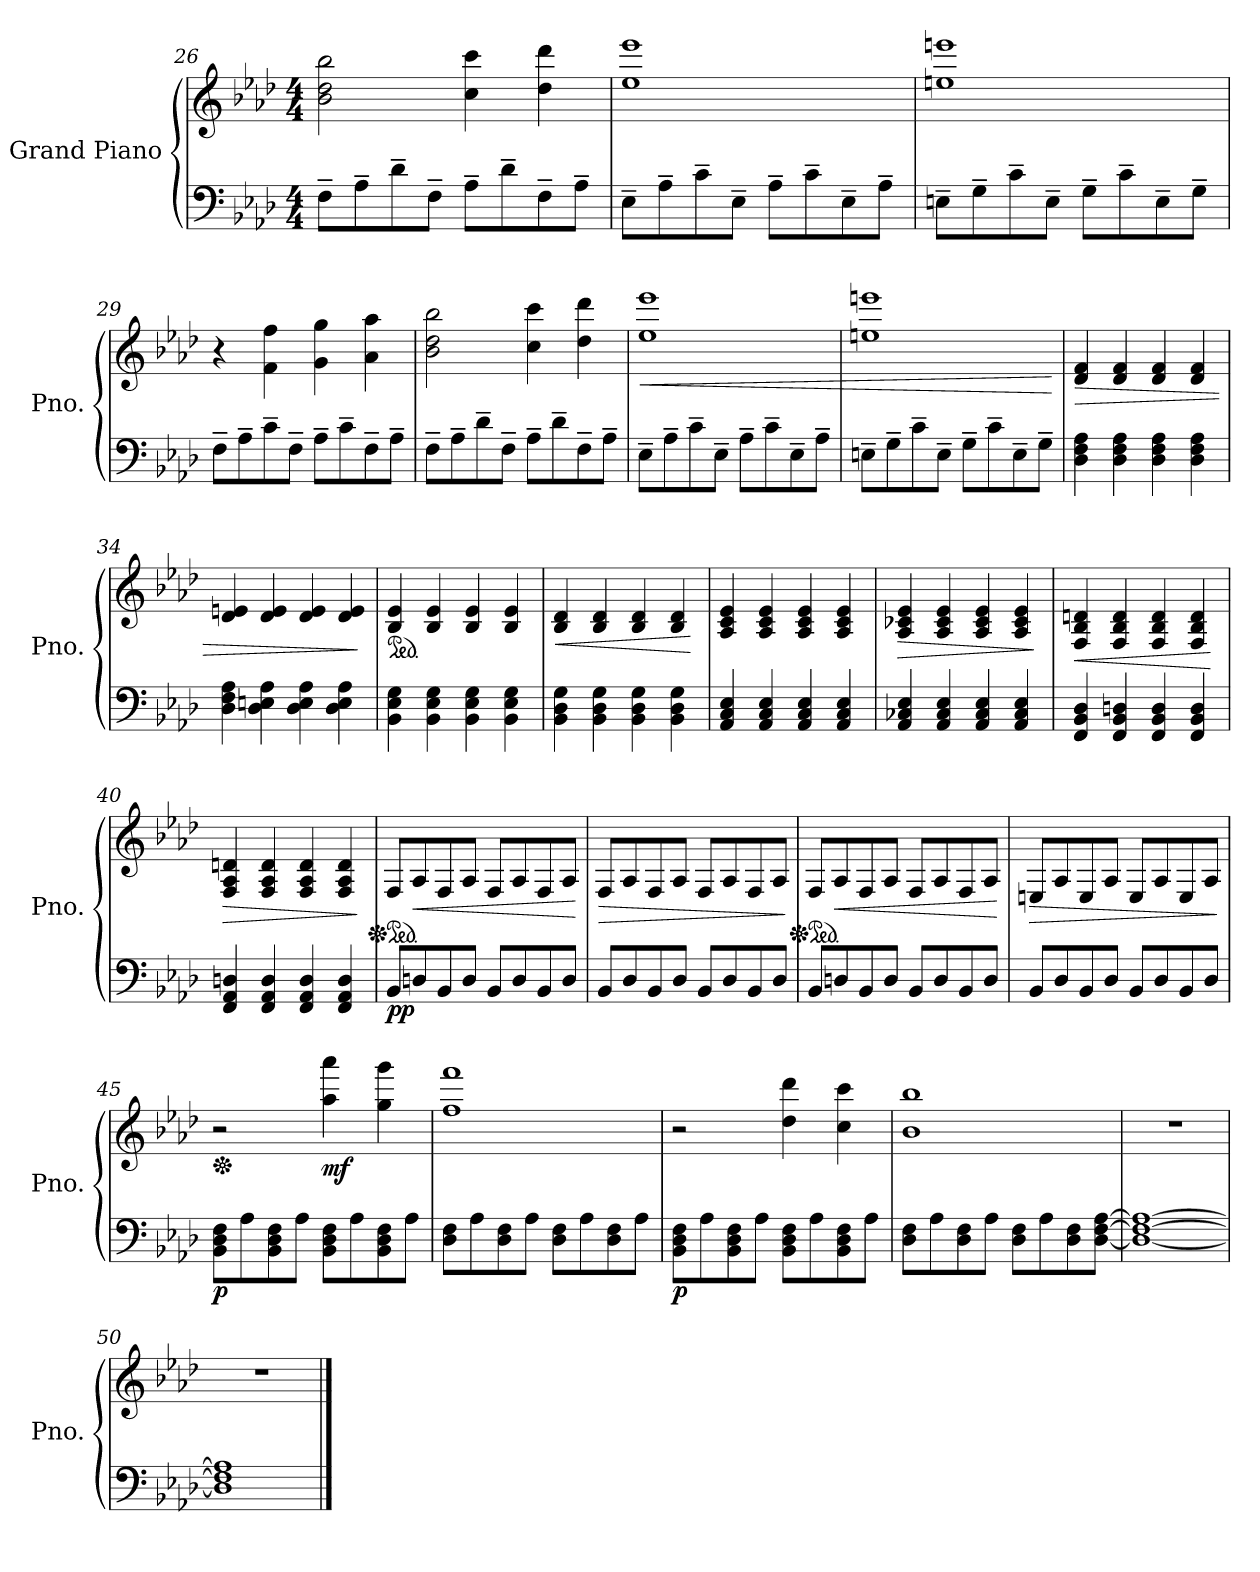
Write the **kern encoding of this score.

**kern	**kern	**dynam
*part1	*part1	*part1
*staff2	*staff1	*staff1/2
*I"Grand Piano	*	*
*I'Pno.	*	*
!!LO:PB:g=z
*clefF4	*clefG2	*
*k[b-e-a-d-]	*k[b-e-a-d-]	*
*M4/4	*M4/4	*
=26	=26	=26
8F~\L	2b-\ 2dd-\ 2bb-\	.
8A-~\	.	.
8d-~\	.	.
8F~\J	.	.
8A-~\L	4cc\ 4ccc\	.
8d-~\	.	.
8F~\	4dd-\ 4ddd-\	.
8A-~\J	.	.
=27	=27	=27
8E-~\L	1ee- 1eee-	.
8A-~\	.	.
8c~\	.	.
8E-~\J	.	.
8A-~\L	.	.
8c~\	.	.
8E-~\	.	.
8A-~\J	.	.
=28	=28	=28
8En~\L	1een 1eeen	.
8G~\	.	.
8c~\	.	.
8E~\J	.	.
8G~\L	.	.
8c~\	.	.
8E~\	.	.
8G~\J	.	.
=29	=29	=29
8F~\L	4r	.
8A-~\	.	.
8c~\	4f\ 4ff\	.
8F~\J	.	.
8A-~\L	4g\ 4gg\	.
8c~\	.	.
8F~\	4a-\ 4aa-\	.
8A-~\J	.	.
=30	=30	=30
8F~\L	2b-\ 2dd-\ 2bb-\	.
8A-~\	.	.
8d-~\	.	.
8F~\J	.	.
8A-~\L	4cc\ 4ccc\	.
8d-~\	.	.
8F~\	4dd-\ 4ddd-\	.
8A-~\J	.	.
!!LO:LB:g=z
=31	=31	=31
!	!	!LO:HP:b
8E-~\L	1ee- 1eee-	<
8A-~\	.	.
8c~\	.	.
8E-~\J	.	.
8A-~\L	.	.
8c~\	.	.
8E-~\	.	.
8A-~\J	.	.
=32	=32	=32
8En~\L	1een 1eeen	.
8G~\	.	.
8c~\	.	.
8E~\J	.	.
8G~\L	.	.
8c~\	.	.
8E~\	.	.
8G~\J	.	.
.	.	[
=33	=33	=33
*	*MM110	*
!	!	!LO:HP:b
!	!	!LO:DY:n=1:b=2
!	!	!LO:DY:n=2:b
4D-\ 4F\ 4A-\	4d-/ 4f/	> mf mf
4D-\ 4F\ 4A-\	4d-/ 4f/	.
4D-\ 4F\ 4A-\	4d-/ 4f/	.
4D-\ 4F\ 4A-\	4d-/ 4f/	.
=34	=34	=34
4D-\ 4F\ 4A-\	4d-/ 4en/	.
4D-\ 4En\ 4A-\	4d-/ 4e/	.
4D-\ 4E\ 4A-\	4d-/ 4e/	.
4D-\ 4E\ 4A-\	4d-/ 4e/	.
.	.	]
=35	=35	=35
*	*ped	*
4BB-\ 4E-\ 4G\	4B-/ 4e-/	.
4BB-\ 4E-\ 4G\	4B-/ 4e-/	.
4BB-\ 4E-\ 4G\	4B-/ 4e-/	.
4BB-\ 4E-\ 4G\	4B-/ 4e-/	.
=36	=36	=36
!	!	!LO:HP:b
4BB-\ 4D-\ 4G\	4B-/ 4d-/	<
4BB-\ 4D-\ 4G\	4B-/ 4d-/	.
4BB-\ 4D-\ 4G\	4B-/ 4d-/	.
4BB-\ 4D-\ 4G\	4B-/ 4d-/	.
.	.	[
!!LO:LB:g=z
=37	=37	=37
4AA-/ 4C/ 4E-/	4A-/ 4c/ 4e-/	.
4AA-/ 4C/ 4E-/	4A-/ 4c/ 4e-/	.
4AA-/ 4C/ 4E-/	4A-/ 4c/ 4e-/	.
4AA-/ 4C/ 4E-/	4A-/ 4c/ 4e-/	.
=38	=38	=38
!	!	!LO:HP:b
4AA-/ 4C-X/ 4E-/	4A-/ 4c-X/ 4e-/	>
4AA-/ 4C-/ 4E-/	4A-/ 4c-/ 4e-/	.
4AA-/ 4C-/ 4E-/	4A-/ 4c-/ 4e-/	.
4AA-/ 4C-/ 4E-/	4A-/ 4c-/ 4e-/	.
.	.	]
=39	=39	=39
!	!	!LO:HP:b
4FF/ 4BB-/ 4D-/	4F/ 4B-/ 4dn/	<
4FF/ 4BB-/ 4Dn/	4F/ 4B-/ 4d/	.
4FF/ 4BB-/ 4D/	4F/ 4B-/ 4d/	.
4FF/ 4BB-/ 4D/	4F/ 4B-/ 4d/	.
.	.	[
=40	=40	=40
!	!	!LO:HP:b
4FF/ 4AA-/ 4Dn/	4F/ 4A-/ 4dn/	>
4FF/ 4AA-/ 4D/	4F/ 4A-/ 4d/	.
4FF/ 4AA-/ 4D/	4F/ 4A-/ 4d/	.
4FF/ 4AA-/ 4D/	4F/ 4A-/ 4d/	.
.	.	]
=41	=41	=41
*	*Xped	*
*	*ped	*
!	!	!LO:DY:b=2
!	!	!LO:DY:n=1:b
8BB-/L	8F/L	p p
!	!	!LO:HP:b
8Dn/	8A-/	<
8BB-/	8F/	.
8D/J	8A-/J	.
8BB-/L	8F/L	.
8D/	8A-/	.
8BB-/	8F/	.
8D/J	8A-/J	.
.	.	[
!!LO:LB:g=z
=42	=42	=42
!	!	!LO:HP:b
8BB-/L	8F/L	>
8D-/	8A-/	.
8BB-/	8F/	.
8D-/J	8A-/J	.
8BB-/L	8F/L	.
8D-/	8A-/	.
8BB-/	8F/	.
8D-/J	8A-/J	.
.	.	]
=43	=43	=43
*	*Xped	*
*	*ped	*
8BB-/L	8F/L	.
!	!	!LO:HP:b
8Dn/	8A-/	<
8BB-/	8F/	.
8D/J	8A-/J	.
8BB-/L	8F/L	.
8D/	8A-/	.
8BB-/	8F/	.
8D/J	8A-/J	.
.	.	[
=44	=44	=44
!	!	!LO:HP:b
8BB-/L	8En/L	>
8D-/	8A-/	.
8BB-/	8E/	.
8D-/J	8A-/J	.
8BB-/L	8E/L	.
8D-/	8A-/	.
8BB-/	8E/	.
8D-/J	8A-/J	.
.	.	]
=45	=45	=45
*	*Xped	*
*	*MM120	*
!	!	!LO:DY:b=2
8BB-\ 8D-\ 8F\L	2r	p
8A-\	.	.
8BB-\ 8D-\ 8F\	.	.
8A-\J	.	.
!	!	!LO:DY:b
8BB-\ 8D-\ 8F\L	4aa-\ 4aaa-\	mf
8A-\	.	.
8BB-\ 8D-\ 8F\	4gg\ 4ggg\	.
8A-\J	.	.
!!LO:LB:g=z
=46	=46	=46
8D-\ 8F\L	1ff 1fff	.
8A-\	.	.
8D-\ 8F\	.	.
8A-\J	.	.
8D-\ 8F\L	.	.
8A-\	.	.
8D-\ 8F\	.	.
8A-\J	.	.
=47	=47	=47
!	!	!LO:DY:b=2
8BB-\ 8D-\ 8F\L	2r	p
8A-\	.	.
8BB-\ 8D-\ 8F\	.	.
8A-\J	.	.
8BB-\ 8D-\ 8F\L	4dd-\ 4ddd-\	.
8A-\	.	.
8BB-\ 8D-\ 8F\	4cc\ 4ccc\	.
8A-\J	.	.
=48	=48	=48
8D-\ 8F\L	1b- 1bb-	.
8A-\	.	.
8D-\ 8F\	.	.
8A-\J	.	.
8D-\ 8F\L	.	.
8A-\	.	.
8D-\ 8F\	.	.
[8D-\ [8F\ [8A-\J	.	.
=49	=49	=49
1D-_ 1F_ 1A-_	1r	.
=50	=50	=50
1D-] 1F] 1A-]	1r	.
==	==	==
*-	*-	*-
